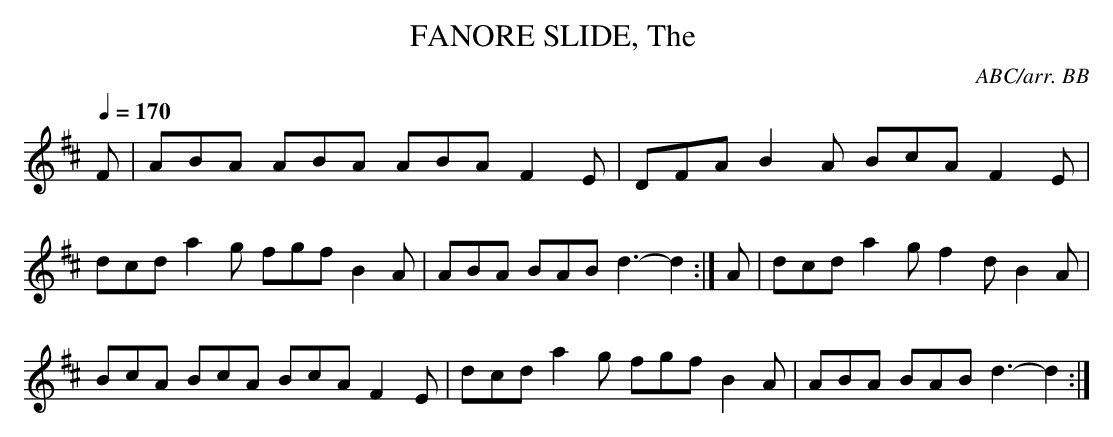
X:1
T:FANORE SLIDE, The \
C:ABC/arr. BB\
Q:1/4=170\
M:12/8\
L:1/8\
K:D\
F|ABA ABA ABA F2E|DFA B2A BcA F2E|\
dcd a2 g fgf B2 A|ABA BAB d3-d2 :|\
A|dcd a2 g f2 d B2 A|BcA BcA BcA F2 E |\
dcd a2 g fgf B2 A|ABA BAB d3-d2 :|\
\
\
